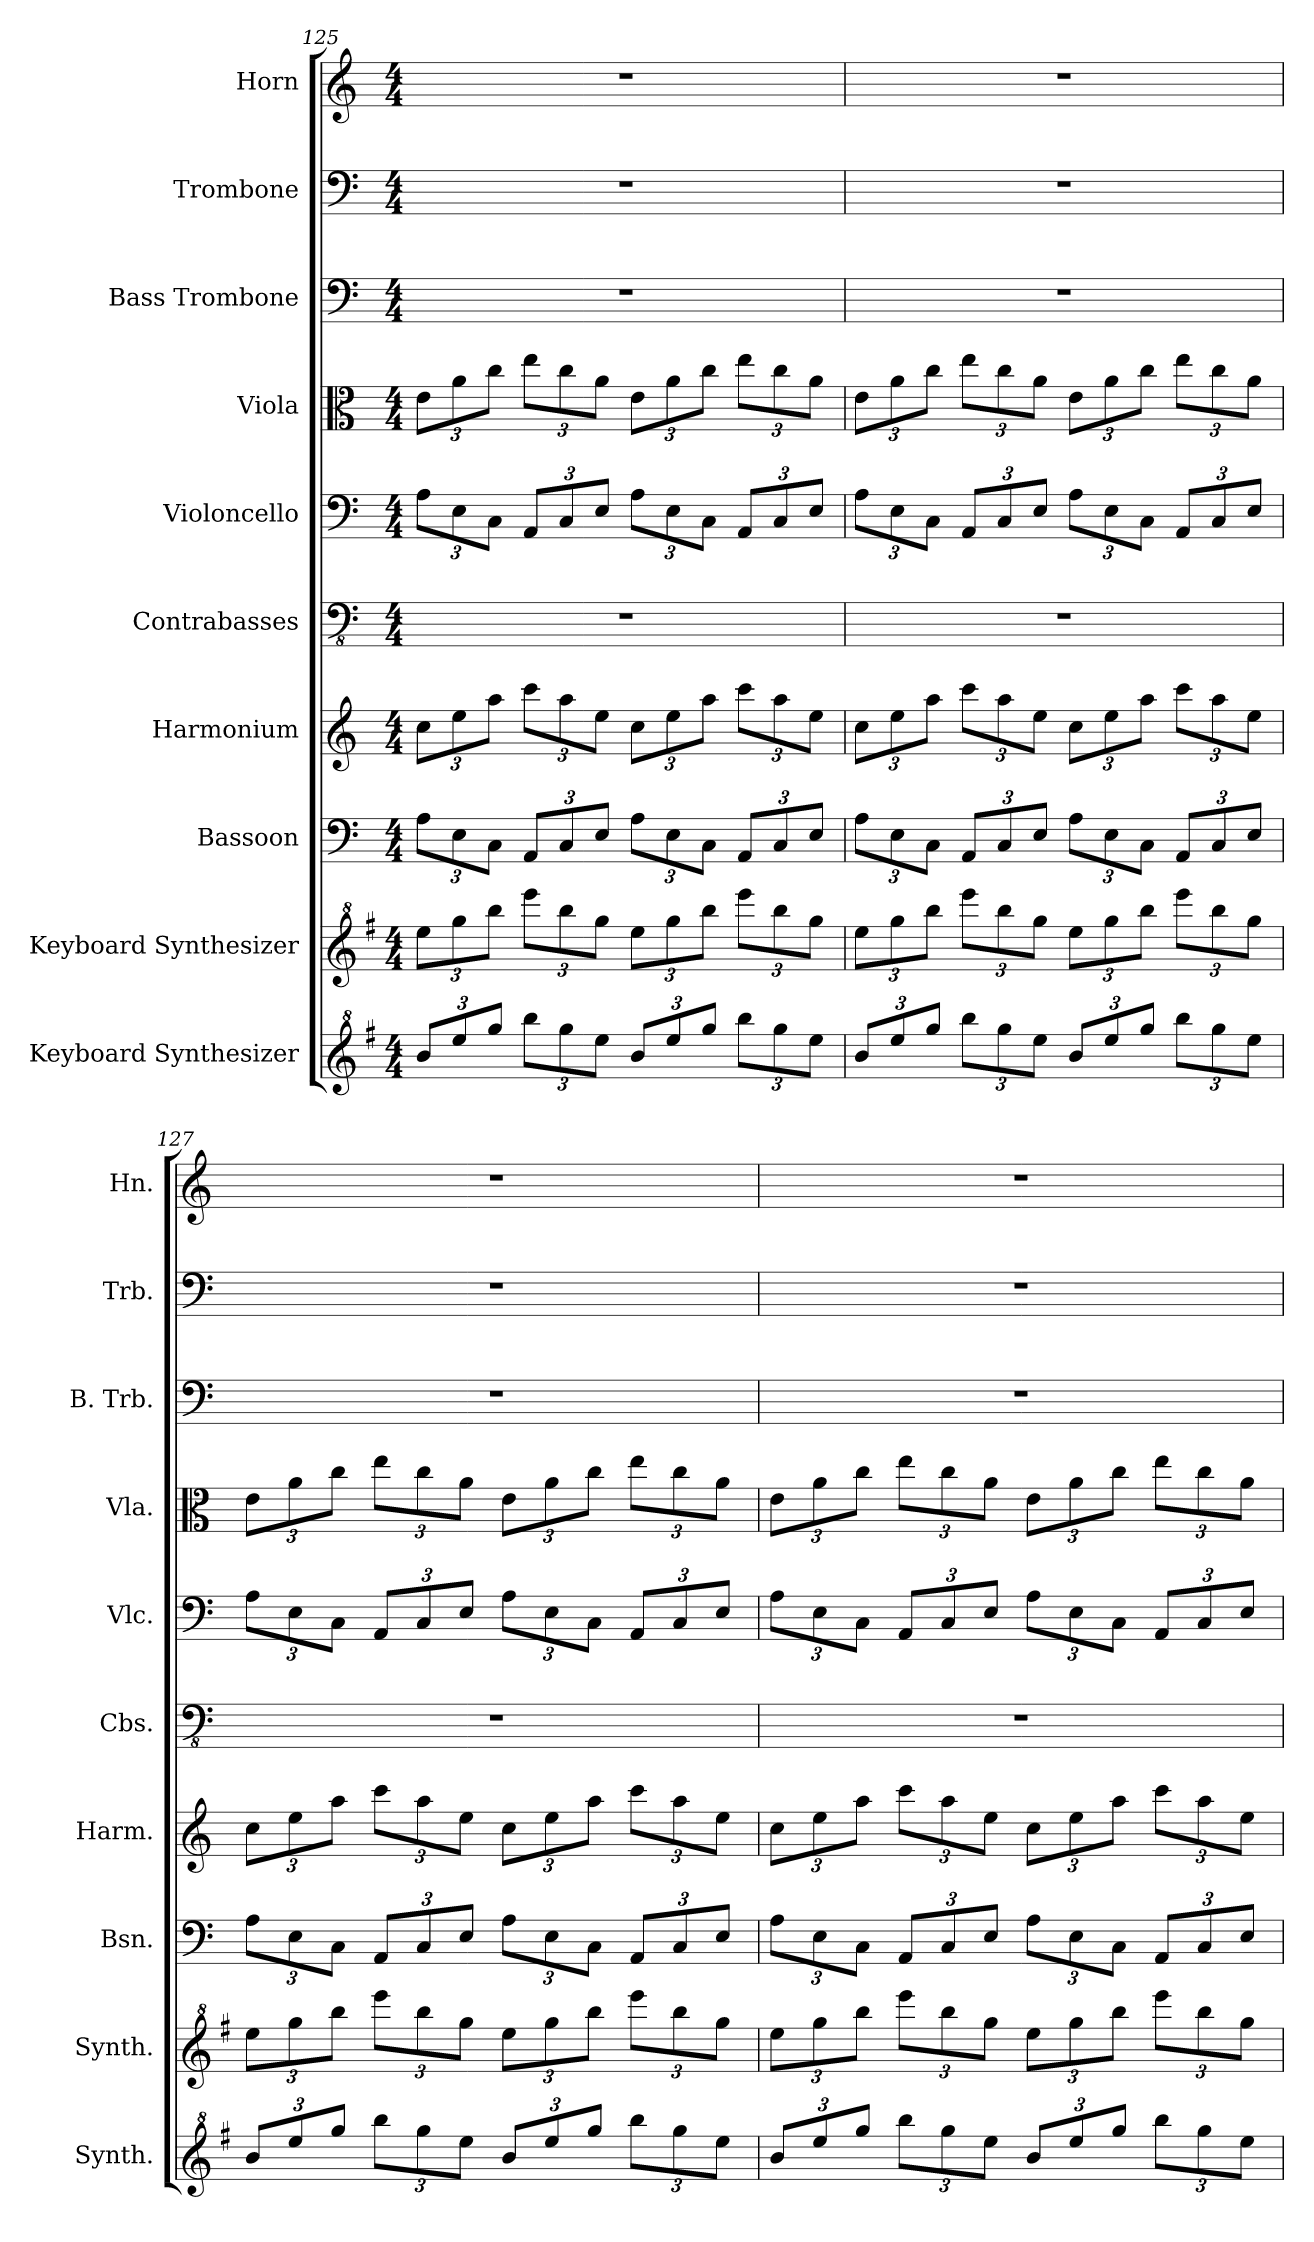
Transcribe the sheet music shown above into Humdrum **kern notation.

**kern	**kern	**kern	**kern	**kern	**kern	**kern	**kern	**kern	**kern
*part10	*part9	*part8	*part7	*part6	*part5	*part4	*part3	*part2	*part1
*staff10	*staff9	*staff8	*staff7	*staff6	*staff5	*staff4	*staff3	*staff2	*staff1
*I"Keyboard Synthesizer	*I"Keyboard Synthesizer	*I"Bassoon	*I"Harmonium	*I"Contrabasses	*I"Violoncello	*I"Viola	*I"Bass Trombone	*I"Trombone	*I"Horn
*I'Synth.	*I'Synth.	*I'Bsn.	*I'Harm.	*I'Cbs.	*I'Vlc.	*I'Vla.	*I'B. Trb.	*I'Trb.	*I'Hn.
*clefG^2	*clefG^2	*clefF4	*clefG2	*clefFv4	*clefF4	*clefC3	*clefF4	*clefF4	*clefG2
*ITrd4c7	*ITrd4c7	*	*	*	*	*	*	*	*ITrd4c7
*k[]	*k[]	*k[]	*k[]	*k[]	*k[]	*k[]	*k[]	*k[]	*k[b-]
*M4/4	*M4/4	*M4/4	*M4/4	*M4/4	*M4/4	*M4/4	*M4/4	*M4/4	*M4/4
*Xbrackettup	*Xbrackettup	*Xbrackettup	*Xbrackettup	*	*Xbrackettup	*Xbrackettup	*	*	*
=125	=125	=125	=125	=125	=125	=125	=125	=125	=125
12ee/L	12aa\L	12A\L	12cc\L	1r	12A\L	12e\L	1r	1r	1r
12aa/	12ccc\	12E\	12ee\	.	12E\	12a\	.	.	.
12ccc/J	12eee\J	12C\J	12aa\J	.	12C\J	12cc\J	.	.	.
12eee\L	12aaa\L	12AA/L	12ccc\L	.	12AA/L	12ee\L	.	.	.
12ccc\	12eee\	12C/	12aa\	.	12C/	12cc\	.	.	.
12aa\J	12ccc\J	12E/J	12ee\J	.	12E/J	12a\J	.	.	.
12ee/L	12aa\L	12A\L	12cc\L	.	12A\L	12e\L	.	.	.
12aa/	12ccc\	12E\	12ee\	.	12E\	12a\	.	.	.
12ccc/J	12eee\J	12C\J	12aa\J	.	12C\J	12cc\J	.	.	.
12eee\L	12aaa\L	12AA/L	12ccc\L	.	12AA/L	12ee\L	.	.	.
12ccc\	12eee\	12C/	12aa\	.	12C/	12cc\	.	.	.
12aa\J	12ccc\J	12E/J	12ee\J	.	12E/J	12a\J	.	.	.
!!LO:LB:g=z
=126	=126	=126	=126	=126	=126	=126	=126	=126	=126
12ee/L	12aa\L	12A\L	12cc\L	1r	12A\L	12e\L	1r	1r	1r
12aa/	12ccc\	12E\	12ee\	.	12E\	12a\	.	.	.
12ccc/J	12eee\J	12C\J	12aa\J	.	12C\J	12cc\J	.	.	.
12eee\L	12aaa\L	12AA/L	12ccc\L	.	12AA/L	12ee\L	.	.	.
12ccc\	12eee\	12C/	12aa\	.	12C/	12cc\	.	.	.
12aa\J	12ccc\J	12E/J	12ee\J	.	12E/J	12a\J	.	.	.
12ee/L	12aa\L	12A\L	12cc\L	.	12A\L	12e\L	.	.	.
12aa/	12ccc\	12E\	12ee\	.	12E\	12a\	.	.	.
12ccc/J	12eee\J	12C\J	12aa\J	.	12C\J	12cc\J	.	.	.
12eee\L	12aaa\L	12AA/L	12ccc\L	.	12AA/L	12ee\L	.	.	.
12ccc\	12eee\	12C/	12aa\	.	12C/	12cc\	.	.	.
12aa\J	12ccc\J	12E/J	12ee\J	.	12E/J	12a\J	.	.	.
=127	=127	=127	=127	=127	=127	=127	=127	=127	=127
12ee/L	12aa\L	12A\L	12cc\L	1r	12A\L	12e\L	1r	1r	1r
12aa/	12ccc\	12E\	12ee\	.	12E\	12a\	.	.	.
12ccc/J	12eee\J	12C\J	12aa\J	.	12C\J	12cc\J	.	.	.
12eee\L	12aaa\L	12AA/L	12ccc\L	.	12AA/L	12ee\L	.	.	.
12ccc\	12eee\	12C/	12aa\	.	12C/	12cc\	.	.	.
12aa\J	12ccc\J	12E/J	12ee\J	.	12E/J	12a\J	.	.	.
12ee/L	12aa\L	12A\L	12cc\L	.	12A\L	12e\L	.	.	.
12aa/	12ccc\	12E\	12ee\	.	12E\	12a\	.	.	.
12ccc/J	12eee\J	12C\J	12aa\J	.	12C\J	12cc\J	.	.	.
12eee\L	12aaa\L	12AA/L	12ccc\L	.	12AA/L	12ee\L	.	.	.
12ccc\	12eee\	12C/	12aa\	.	12C/	12cc\	.	.	.
12aa\J	12ccc\J	12E/J	12ee\J	.	12E/J	12a\J	.	.	.
=128	=128	=128	=128	=128	=128	=128	=128	=128	=128
12ee/L	12aa\L	12A\L	12cc\L	1r	12A\L	12e\L	1r	1r	1r
12aa/	12ccc\	12E\	12ee\	.	12E\	12a\	.	.	.
12ccc/J	12eee\J	12C\J	12aa\J	.	12C\J	12cc\J	.	.	.
12eee\L	12aaa\L	12AA/L	12ccc\L	.	12AA/L	12ee\L	.	.	.
12ccc\	12eee\	12C/	12aa\	.	12C/	12cc\	.	.	.
12aa\J	12ccc\J	12E/J	12ee\J	.	12E/J	12a\J	.	.	.
12ee/L	12aa\L	12A\L	12cc\L	.	12A\L	12e\L	.	.	.
12aa/	12ccc\	12E\	12ee\	.	12E\	12a\	.	.	.
12ccc/J	12eee\J	12C\J	12aa\J	.	12C\J	12cc\J	.	.	.
12eee\L	12aaa\L	12AA/L	12ccc\L	.	12AA/L	12ee\L	.	.	.
12ccc\	12eee\	12C/	12aa\	.	12C/	12cc\	.	.	.
12aa\J	12ccc\J	12E/J	12ee\J	.	12E/J	12a\J	.	.	.
=	=	=	=	=	=	=	=	=	=
*-	*-	*-	*-	*-	*-	*-	*-	*-	*-
